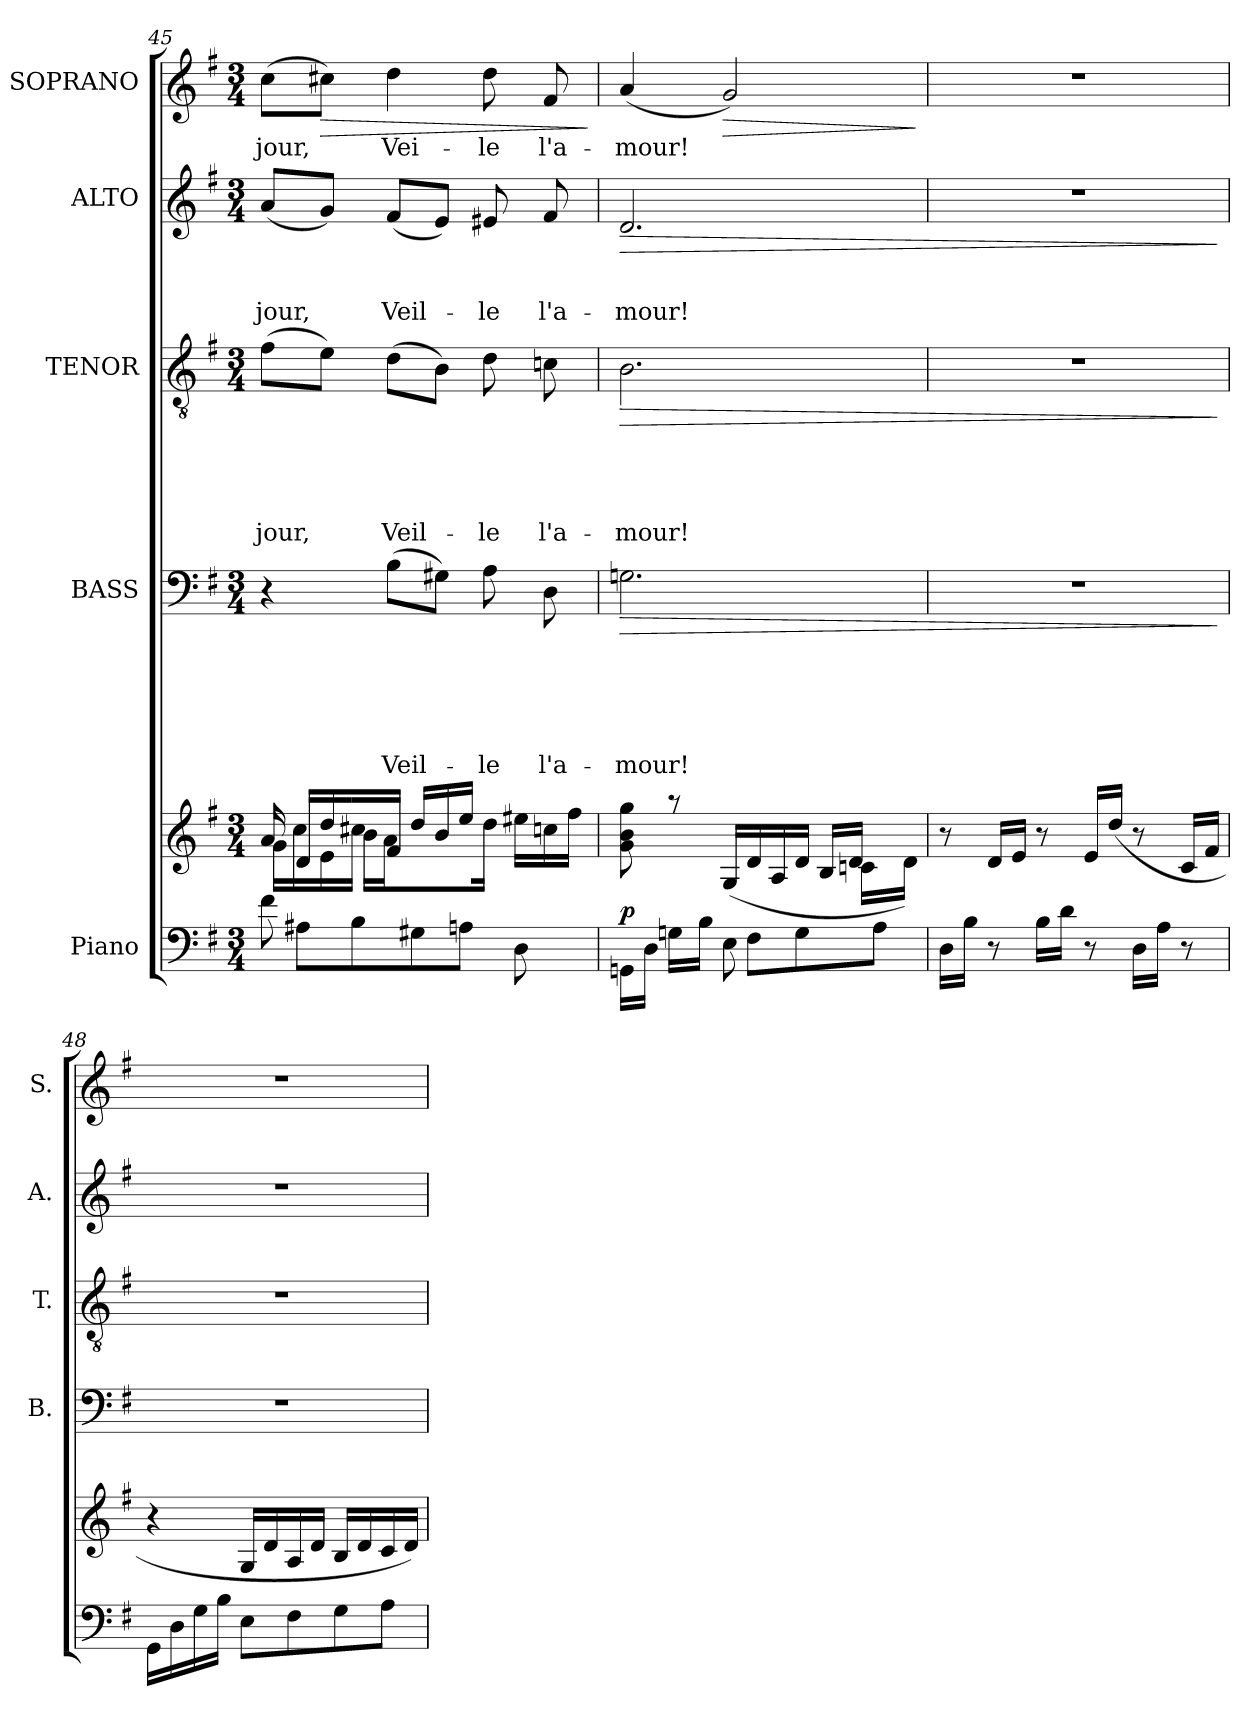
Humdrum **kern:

**kern	**kern	**dynam	**kern	**text	**text	**text	**text	**text	**text	**dynam	**kern	**text	**text	**text	**text	**text	**dynam	**kern	**text	**text	**text	**dynam	**kern	**text	**dynam
*part5	*part5	*part5	*part4	*part4	*part4	*part4	*part4	*part4	*part4	*part4	*part3	*part3	*part3	*part3	*part3	*part3	*part3	*part2	*part2	*part2	*part2	*part2	*part1	*part1	*part1
*staff6	*staff5	*staff5/6	*staff4	*staff4	*staff4	*staff4	*staff4	*staff4	*staff4	*staff4	*staff3	*staff3	*staff3	*staff3	*staff3	*staff3	*staff3	*staff2	*staff2	*staff2	*staff2	*staff2	*staff1	*staff1	*staff1
*I"Piano	*	*	*I"BASS	*	*	*	*	*	*	*	*I"TENOR	*	*	*	*	*	*	*I"ALTO	*	*	*	*	*I"SOPRANO	*	*
*	*	*	*I'B.	*	*	*	*	*	*	*	*I'T.	*	*	*	*	*	*	*I'A.	*	*	*	*	*I'S.	*	*
*clefF4	*clefG2	*	*clefF4	*	*	*	*	*	*	*	*clefGv2	*	*	*	*	*	*	*clefG2	*	*	*	*	*clefG2	*	*
*k[f#]	*k[f#]	*	*k[f#]	*	*	*	*	*	*	*	*k[f#]	*	*	*	*	*	*	*k[f#]	*	*	*	*	*k[f#]	*	*
*G:	*G:	*	*G:	*	*	*	*	*	*	*	*G:	*	*	*	*	*	*	*G:	*	*	*	*	*G:	*	*
*M3/4	*M3/4	*	*M3/4	*	*	*	*	*	*	*	*M3/4	*	*	*	*	*	*	*M3/4	*	*	*	*	*M3/4	*	*
=45	=45	=45	=45	=45	=45	=45	=45	=45	=45	=45	=45	=45	=45	=45	=45	=45	=45	=45	=45	=45	=45	=45	=45	=45	=45
*^	*^	*	*	*	*	*	*	*	*	*	*	*	*	*	*	*	*	*	*	*	*	*	*	*	*
*	*^	*	*^	*	*	*	*	*	*	*	*	*	*	*	*	*	*	*	*	*	*	*	*	*	*	*	*
!	!	!	!	!	!	!	!	!	!	!	!	!	!	!	!	!	!	!	!	!LO:LY:b	!	!	!	!	!LO:LY:b	!	!	!LO:LY:b	!
8f#\	16ryy	2ryy	16a/	16g\LL	8.ryy	.	4r	.	.	.	.	.	.	.	(>8f#\L	.	.	.	.	jour,	.	(<8a/L	.	.	jour,	.	(>8cc\L	jour,	.
.	8A#X\L	.	16d/LL	16cc\	.	.	.	.	.	.	.	.	.	.	.	.	.	.	.	.	.	.	.	.	.	.	.	.	.
!	!	!	!	!	!	!	!	!	!	!	!	!	!	!	!	!	!	!	!	!	!	!	!	!	!	!	!	!	!LO:HP:b
32ryy	.	.	16dd/	16e\	.	.	.	.	.	.	.	.	.	.	8e\J)	.	.	.	.	.	.	8g/J)	.	.	.	.	8cc#X\J)	.	>
16ryy	.	.	.	.	.	.	.	.	.	.	.	.	.	.	.	.	.	.	.	.	.	.	.	.	.	.	.	.	.
.	8B\	.	16ryy	16cc#X\JJ	16b\LL	.	.	.	.	.	.	.	.	.	.	.	.	.	.	.	.	.	.	.	.	.	.	.	.
2ryy	.	.	.	.	.	.	.	.	.	.	.	.	.	.	.	.	.	.	.	.	.	.	.	.	.	.	.	.	.
!	!	!	!	!	!	!	!	!	!	!	!	!	!LO:LY:b	!	!	!	!	!	!	!LO:LY:b	!	!	!	!	!LO:LY:b	!	!	!LO:LY:b	!
.	.	.	16f#/JJ	2ryy	16a\	.	(>8B\L	.	.	.	.	.	Veil-	.	(>8d\L	.	.	.	.	Veil-	.	(<8f#/L	.	.	Veil-	.	4dd\	Vei-	.
.	8G#X\	.	16dd/LL	.	8.ryy	.	.	.	.	.	.	.	.	.	.	.	.	.	.	.	.	.	.	.	.	.	.	.	.
.	.	.	16b/	.	.	.	8G#X\J)	.	.	.	.	.	.	.	8B\J)	.	.	.	.	.	.	8e/J)	.	.	.	.	.	.	.
.	8An\J	.	16ee/JJ	.	.	.	.	.	.	.	.	.	.	.	.	.	.	.	.	.	.	.	.	.	.	.	.	.	.
!	!	!	!	!	!	!	!	!	!	!	!	!	!LO:LY:b	!	!	!	!	!	!	!LO:LY:b	!	!	!	!	!LO:LY:b	!	!	!LO:LY:b	!
.	.	16ryy	4ryy	.	16dd\JJ	.	8A\	.	.	.	.	.	-le	.	8d\	.	.	.	.	-le	.	8e#X/	.	.	-le	.	8dd\	-le	.
.	8ryy	8D\	.	.	16ee#X\LL	.	.	.	.	.	.	.	.	.	.	.	.	.	.	.	.	.	.	.	.	.	.	.	.
!	!	!	!	!	!	!	!	!	!	!	!	!	!LO:LY:b	!	!	!	!	!	!	!LO:LY:b	!	!	!	!	!LO:LY:b	!	!	!LO:LY:b	!
.	.	.	.	.	16ccn\	.	8D\	.	.	.	.	.	l'a-	.	8cn\	.	.	.	.	l'a-	.	8f#/	.	.	l'a-	.	8f#/	l'a-	.
.	16ryy	16ryy	.	.	16ff#\JJ	.	.	.	.	.	.	.	.	.	.	.	.	.	.	.	.	.	.	.	.	.	.	.	.
32ryy	.	.	.	.	.	.	.	.	.	.	.	.	.	.	.	.	.	.	.	.	.	.	.	.	.	.	.	.	.
*v	*v	*v	*	*	*	*	*	*	*	*	*	*	*	*	*	*	*	*	*	*	*	*	*	*	*	*	*	*	*
*	*v	*v	*v	*	*	*	*	*	*	*	*	*	*	*	*	*	*	*	*	*	*	*	*	*	*	*	*
.	.	.	.	.	.	.	.	.	.	.	.	.	.	.	.	.	.	.	.	.	.	.	.	.	]
!!LO:PB:g=z
=46	=46	=46	=46	=46	=46	=46	=46	=46	=46	=46	=46	=46	=46	=46	=46	=46	=46	=46	=46	=46	=46	=46	=46	=46	=46
*^	*^	*	*	*	*	*	*	*	*	*	*	*	*	*	*	*	*	*	*	*	*	*	*	*	*
*	*^	*	*	*	*	*	*	*	*	*	*	*	*	*	*	*	*	*	*	*	*	*	*	*	*	*	*
!	!	!	!	!	!LO:DY:a=2	!	!	!	!	!	!	!LO:LY:b	!LO:HP:b	!	!	!	!	!	!LO:LY:b	!LO:HP:b	!	!	!	!LO:LY:b	!LO:HP:b	!	!LO:LY:b	!
16GGn\LL	8ryy	4ryy	8g\ 8b\ 8gg\	2ryy	p	2.Gn\	.	.	.	.	.	-mour!	>	2.B\	.	.	.	.	-mour!	>	2.d/	.	.	-mour!	>	(<4a/	-mour!	.
16D\JJ	.	.	.	.	.	.	.	.	.	.	.	.	.	.	.	.	.	.	.	.	.	.	.	.	.	.	.	.
32ryy	16Gn\LL	.	8raa	.	.	.	.	.	.	.	.	.	.	.	.	.	.	.	.	.	.	.	.	.	.	.	.	.
2ryy	.	.	.	.	.	.	.	.	.	.	.	.	.	.	.	.	.	.	.	.	.	.	.	.	.	.	.	.
.	16B\JJ	.	.	.	.	.	.	.	.	.	.	.	.	.	.	.	.	.	.	.	.	.	.	.	.	.	.	.
!	!	!	!	!	!	!	!	!	!	!	!	!	!	!	!	!	!	!	!	!	!	!	!	!	!	!	!	!LO:HP:b
.	8E\	16ryy	(<16G/LL	.	.	.	.	.	.	.	.	.	.	.	.	.	.	.	.	.	.	.	.	.	.	2g/)	.	>
.	.	8F#\L	16d/	.	.	.	.	.	.	.	.	.	.	.	.	.	.	.	.	.	.	.	.	.	.	.	.	.
.	4.ryy	.	16A/	.	.	.	.	.	.	.	.	.	.	.	.	.	.	.	.	.	.	.	.	.	.	.	.	.
.	.	8G\	16d/JJ	.	.	.	.	.	.	.	.	.	.	.	.	.	.	.	.	.	.	.	.	.	.	.	.	.
.	.	.	16B/LL	16ryy	.	.	.	.	.	.	.	.	.	.	.	.	.	.	.	.	.	.	.	.	.	.	.	.
.	.	16ryy	16d/JJ	16cn\LL	.	.	.	.	.	.	.	.	.	.	.	.	.	.	.	.	.	.	.	.	.	.	.	.
.	.	8A\J	8ryy	16ryy	.	.	.	.	.	.	.	.	.	.	.	.	.	.	.	.	.	.	.	.	.	.	.	.
16.ryy	.	.	.	.	.	.	.	.	.	.	.	.	.	.	.	.	.	.	.	.	.	.	.	.	.	.	.	.
.	.	.	.	16d\JJ)	.	.	.	.	.	.	.	.	.	.	.	.	.	.	.	.	.	.	.	.	.	.	.	.
*v	*v	*v	*	*	*	*	*	*	*	*	*	*	*	*	*	*	*	*	*	*	*	*	*	*	*	*	*	*
*	*v	*v	*	*	*	*	*	*	*	*	*	*	*	*	*	*	*	*	*	*	*	*	*	*	*	*
.	.	.	.	.	.	.	.	.	.	.	.	.	.	.	.	.	.	.	.	.	.	.	.	.	]
=47	=47	=47	=47	=47	=47	=47	=47	=47	=47	=47	=47	=47	=47	=47	=47	=47	=47	=47	=47	=47	=47	=47	=47	=47	=47
!	!	!	!LO:N:vis=1	!	!	!	!	!	!	!	!LO:N:vis=1	!	!	!	!	!	!	!LO:N:vis=1	!	!	!	!	!LO:N:vis=1	!	!
(<16D\LL	8r	.	2.r	.	.	.	.	.	.	.	2.r	.	.	.	.	.	.	2.r	.	.	.	.	2.r	.	.
16B\JJ	.	.	.	.	.	.	.	.	.	.	.	.	.	.	.	.	.	.	.	.	.	.	.	.	.
8r	16d/LL	.	.	.	.	.	.	.	.	.	.	.	.	.	.	.	.	.	.	.	.	.	.	.	.
.	(16e/JJ	.	.	.	.	.	.	.	.	.	.	.	.	.	.	.	.	.	.	.	.	.	.	.	.
16B\LL	8r	.	.	.	.	.	.	.	.	.	.	.	.	.	.	.	.	.	.	.	.	.	.	.	.
16d\JJ	.	.	.	.	.	.	.	.	.	.	.	.	.	.	.	.	.	.	.	.	.	.	.	.	.
8r	16e/LL	.	.	.	.	.	.	.	.	.	.	.	.	.	.	.	.	.	.	.	.	.	.	.	.
.	(16dd/JJ	.	.	.	.	.	.	.	.	.	.	.	.	.	.	.	.	.	.	.	.	.	.	.	.
16D\LL	8r	.	.	.	.	.	.	.	.	.	.	.	.	.	.	.	.	.	.	.	.	.	.	.	.
16A\JJ	.	.	.	.	.	.	.	.	.	.	.	.	.	.	.	.	.	.	.	.	.	.	.	.	.
8r	16c/LL	.	.	.	.	.	.	.	.	.	.	.	.	.	.	.	.	.	.	.	.	.	.	.	.
.	16f#/JJ	.	.	.	.	.	.	.	.	.	.	.	.	.	.	.	.	.	.	.	.	.	.	.	.
.	.	.	.	.	.	.	.	.	.	]	.	.	.	.	.	.	]	.	.	.	.	]	.	.	.
=48	=48	=48	=48	=48	=48	=48	=48	=48	=48	=48	=48	=48	=48	=48	=48	=48	=48	=48	=48	=48	=48	=48	=48	=48	=48
!	!	!	!LO:N:vis=1	!	!	!	!	!	!	!	!LO:N:vis=1	!	!	!	!	!	!	!LO:N:vis=1	!	!	!	!	!LO:N:vis=1	!	!
16GG\LL	4r	.	2.r	.	.	.	.	.	.	.	2.r	.	.	.	.	.	.	2.r	.	.	.	.	2.r	.	.
16D\	.	.	.	.	.	.	.	.	.	.	.	.	.	.	.	.	.	.	.	.	.	.	.	.	.
16G\	.	.	.	.	.	.	.	.	.	.	.	.	.	.	.	.	.	.	.	.	.	.	.	.	.
16B\JJ	.	.	.	.	.	.	.	.	.	.	.	.	.	.	.	.	.	.	.	.	.	.	.	.	.
8E\L	16G/LL	.	.	.	.	.	.	.	.	.	.	.	.	.	.	.	.	.	.	.	.	.	.	.	.
.	16d/	.	.	.	.	.	.	.	.	.	.	.	.	.	.	.	.	.	.	.	.	.	.	.	.
8F#\	16A/	.	.	.	.	.	.	.	.	.	.	.	.	.	.	.	.	.	.	.	.	.	.	.	.
.	16d/JJ	.	.	.	.	.	.	.	.	.	.	.	.	.	.	.	.	.	.	.	.	.	.	.	.
8G\	16B/LL	.	.	.	.	.	.	.	.	.	.	.	.	.	.	.	.	.	.	.	.	.	.	.	.
.	16d/	.	.	.	.	.	.	.	.	.	.	.	.	.	.	.	.	.	.	.	.	.	.	.	.
8A\J	16c/	.	.	.	.	.	.	.	.	.	.	.	.	.	.	.	.	.	.	.	.	.	.	.	.
.	16d/JJ)	.	.	.	.	.	.	.	.	.	.	.	.	.	.	.	.	.	.	.	.	.	.	.	.
=	=	=	=	=	=	=	=	=	=	=	=	=	=	=	=	=	=	=	=	=	=	=	=	=	=
*-	*-	*-	*-	*-	*-	*-	*-	*-	*-	*-	*-	*-	*-	*-	*-	*-	*-	*-	*-	*-	*-	*-	*-	*-	*-
